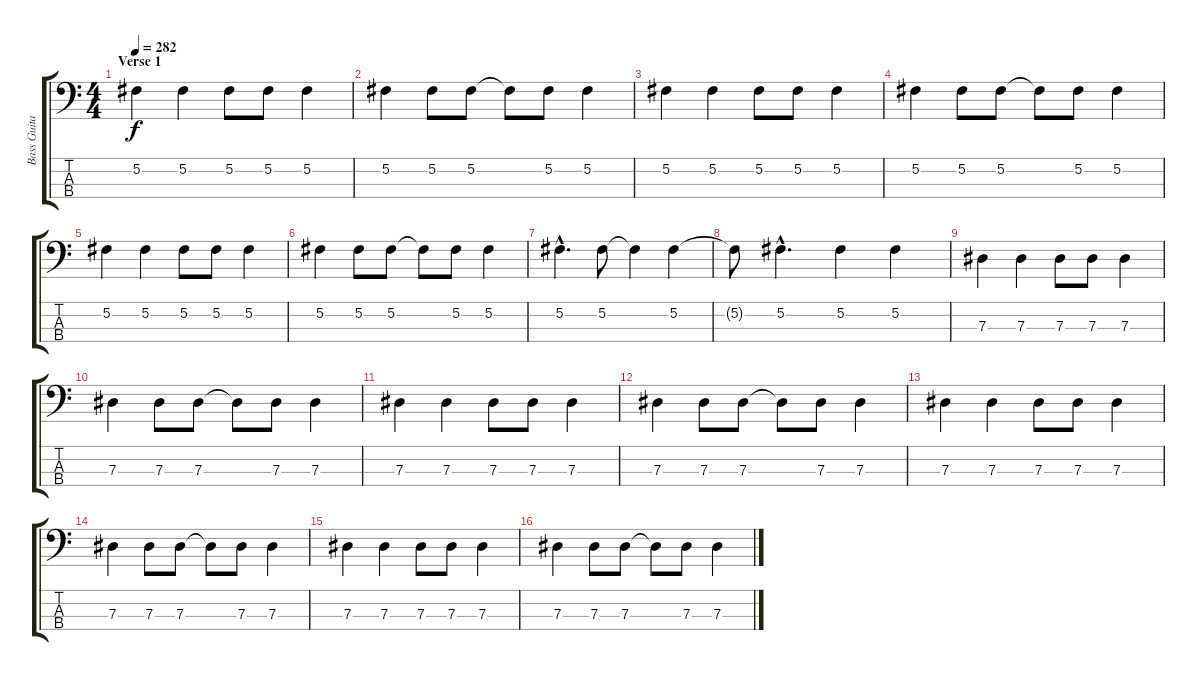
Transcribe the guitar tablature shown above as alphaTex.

\track ("Bass Guitar" "Bass Guita") {instrument electricbasspick}
\staff {score tabs}
\tuning (Gb2 Db2 Ab1 Eb1) {hide}
\ts (4 4)
\section ("" "Verse 1")
\tempo 282
\clef f4
\ks c
5.2.4{dy f} 5.2.4 5.2.8 5.2.8 5.2.4 |
5.2.4 5.2.8 5.2.8 5.2{t}.8 5.2.8 5.2.4 |
5.2.4 5.2.4 5.2.8 5.2.8 5.2.4 |
5.2.4 5.2.8 5.2.8 5.2{t}.8 5.2.8 5.2.4 |
5.2.4 5.2.4 5.2.8 5.2.8 5.2.4 |
5.2.4 5.2.8 5.2.8 5.2{t}.8 5.2.8 5.2.4 |
5.2{hac}.4{d} 5.2.8 5.2{t}.4 5.2.4 |
5.2{t}.8 5.2{hac}.4{d} 5.2.4 5.2.4 |
7.3.4 7.3.4 7.3.8 7.3.8 7.3.4 |
7.3.4 7.3.8 7.3.8 7.3{t}.8 7.3.8 7.3.4 |
7.3.4 7.3.4 7.3.8 7.3.8 7.3.4 |
7.3.4 7.3.8 7.3.8 7.3{t}.8 7.3.8 7.3.4 |
7.3.4 7.3.4 7.3.8 7.3.8 7.3.4 |
7.3.4 7.3.8 7.3.8 7.3{t}.8 7.3.8 7.3.4 |
7.3.4 7.3.4 7.3.8 7.3.8 7.3.4 |
7.3.4 7.3.8 7.3.8 7.3{t}.8 7.3.8 7.3.4
